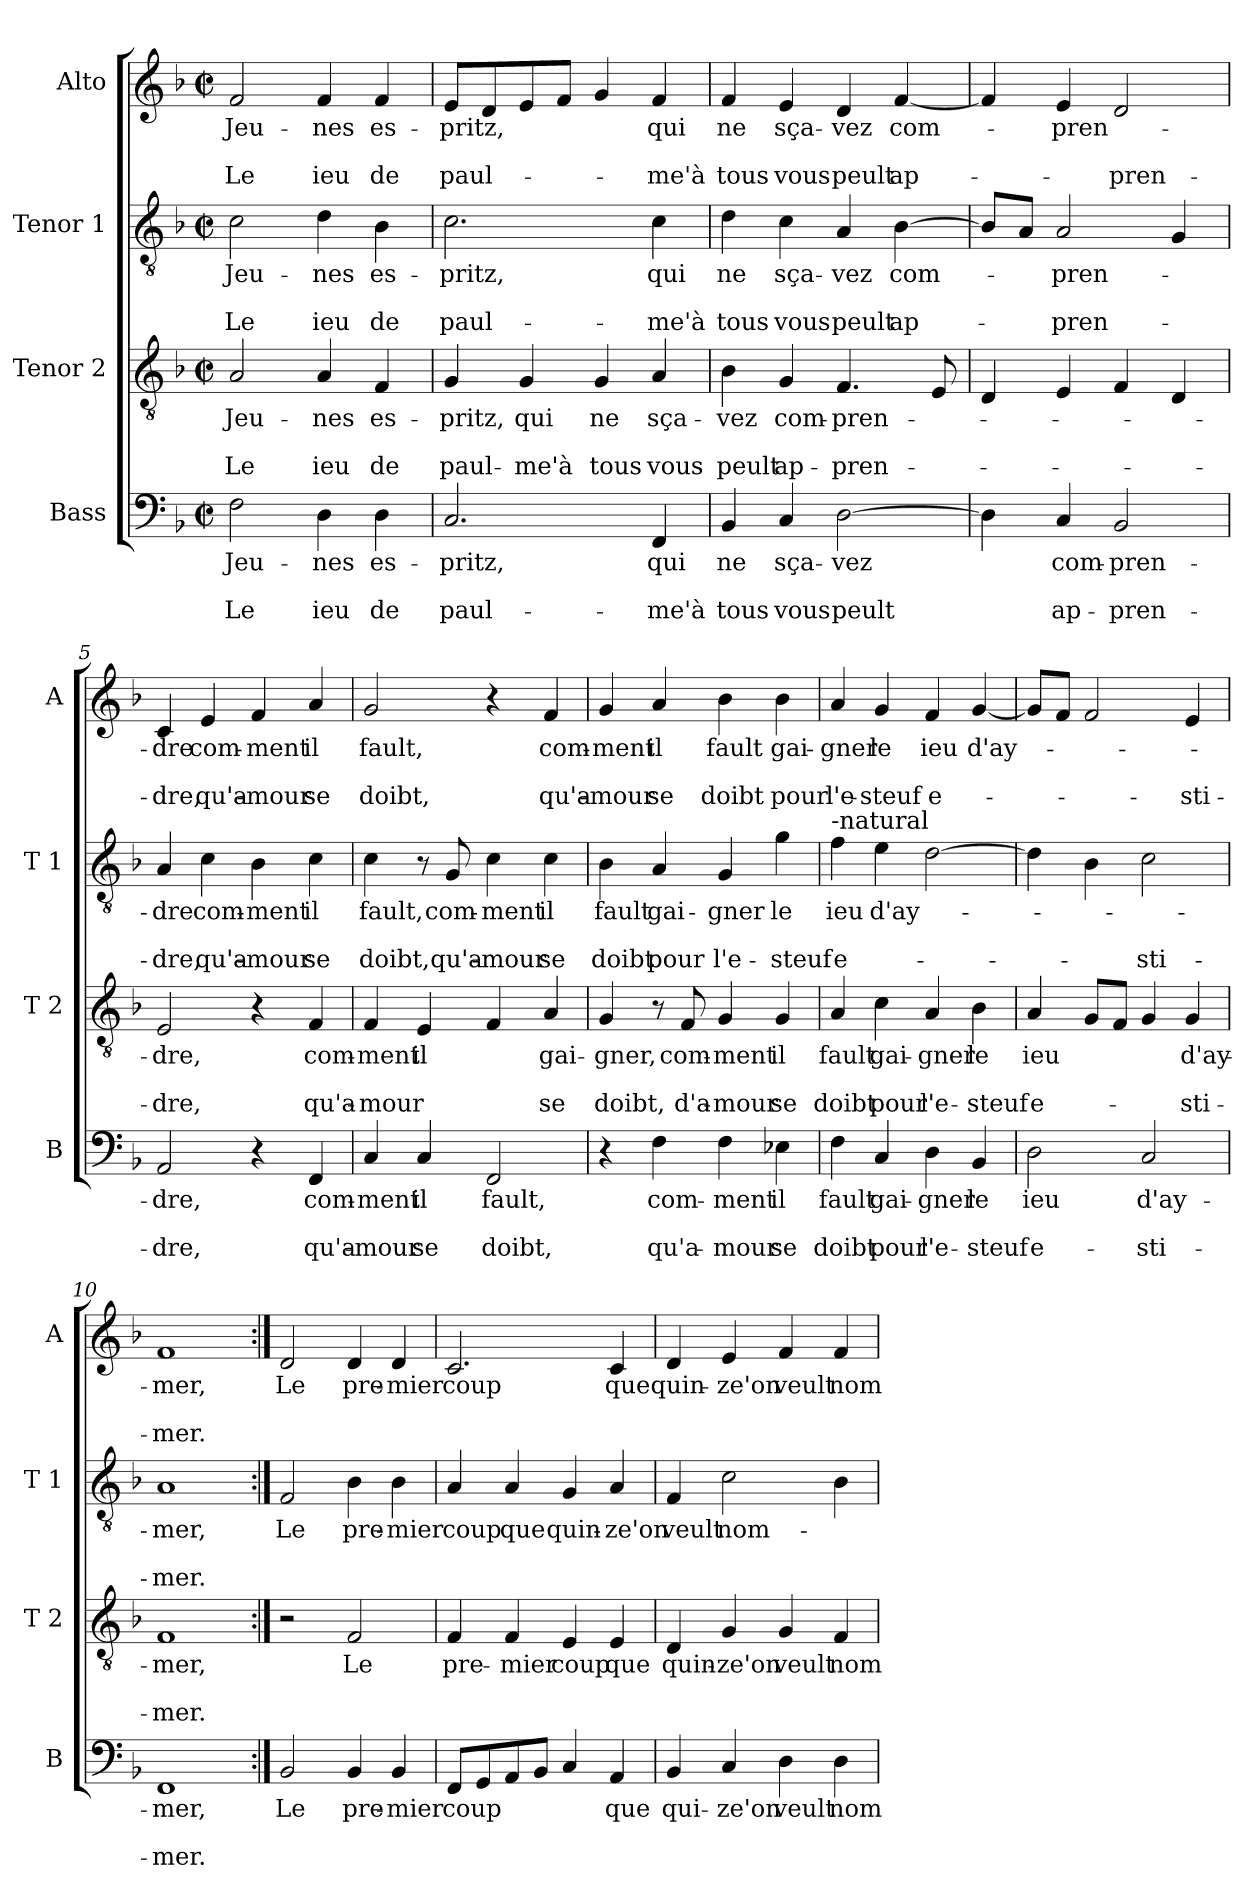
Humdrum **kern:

**kern	**text	**text	**text	**kern	**text	**text	**text	**kern	**text	**text	**text	**kern	**text	**text	**text
*part4	*part4	*part4	*part4	*part3	*part3	*part3	*part3	*part2	*part2	*part2	*part2	*part1	*part1	*part1	*part1
*staff4	*staff4	*staff4	*staff4	*staff3	*staff3	*staff3	*staff3	*staff2	*staff2	*staff2	*staff2	*staff1	*staff1	*staff1	*staff1
*I"Bass	*	*	*	*I"Tenor 2	*	*	*	*I"Tenor 1	*	*	*	*I"Alto	*	*	*
*I'B	*	*	*	*I'T 2	*	*	*	*I'T 1	*	*	*	*I'A	*	*	*
*clefF4	*	*	*	*clefGv2	*	*	*	*clefGv2	*	*	*	*clefG2	*	*	*
*k[b-]	*	*	*	*k[b-]	*	*	*	*k[b-]	*	*	*	*k[b-]	*	*	*
*F:	*	*	*	*F:	*	*	*	*F:	*	*	*	*F:	*	*	*
*M2/2	*	*	*	*M2/2	*	*	*	*M2/2	*	*	*	*M2/2	*	*	*
*met(c|)	*	*	*	*met(c|)	*	*	*	*met(c|)	*	*	*	*met(c|)	*	*	*
=1	=1	=1	=1	=1	=1	=1	=1	=1	=1	=1	=1	=1	=1	=1	=1
!	!LO:LY:b	!	!LO:LY:b	!	!LO:LY:b	!	!LO:LY:b	!	!LO:LY:b	!	!LO:LY:b	!	!LO:LY:b	!	!LO:LY:b
2F\	Jeu-	.	Le	2A/	Jeu-	.	Le	2c\	Jeu-	.	Le	2f/	Jeu-	.	Le
!	!LO:LY:b	!	!LO:LY:b	!	!LO:LY:b	!	!LO:LY:b	!	!LO:LY:b	!	!LO:LY:b	!	!LO:LY:b	!	!LO:LY:b
4D\	-nes	.	ieu	4A/	-nes	.	ieu	4d\	-nes	.	ieu	4f/	-nes	.	ieu
!	!LO:LY:b	!	!LO:LY:b	!	!LO:LY:b	!	!LO:LY:b	!	!LO:LY:b	!	!LO:LY:b	!	!LO:LY:b	!	!LO:LY:b
4D\	es-	.	de	4F/	es-	.	de	4B-\	es-	.	de	4f/	es-	.	de
=2	=2	=2	=2	=2	=2	=2	=2	=2	=2	=2	=2	=2	=2	=2	=2
!	!LO:LY:b	!	!LO:LY:b	!	!LO:LY:b	!	!LO:LY:b	!	!LO:LY:b	!	!LO:LY:b	!	!LO:LY:b	!	!LO:LY:b
2.C/	-pritz,	.	paul-	4G/	-pritz,	.	paul-	2.c\	-pritz,	.	paul-	8e/L	-pritz,	.	paul-
.	.	.	.	.	.	.	.	.	.	.	.	8d/	.	.	.
!	!	!	!	!	!LO:LY:b	!	!LO:LY:b	!	!	!	!	!	!	!	!
.	.	.	.	4G/	qui	.	-me'à	.	.	.	.	8e/	.	.	.
.	.	.	.	.	.	.	.	.	.	.	.	8f/J	.	.	.
!	!	!	!	!	!LO:LY:b	!	!LO:LY:b	!	!	!	!	!	!	!	!
.	.	.	.	4G/	ne	.	tous	.	.	.	.	4g/	.	.	.
!	!LO:LY:b	!	!LO:LY:b	!	!LO:LY:b	!	!LO:LY:b	!	!LO:LY:b	!	!LO:LY:b	!	!LO:LY:b	!	!LO:LY:b
4FF/	qui	.	-me'à	4A/	sça-	.	vous	4c\	qui	.	-me'à	4f/	qui	.	-me'à
=3	=3	=3	=3	=3	=3	=3	=3	=3	=3	=3	=3	=3	=3	=3	=3
!	!LO:LY:b	!	!LO:LY:b	!	!LO:LY:b	!	!LO:LY:b	!	!LO:LY:b	!	!LO:LY:b	!	!LO:LY:b	!	!LO:LY:b
4BB-/	ne	.	tous	4B-\	-vez	.	peult	4d\	ne	.	tous	4f/	ne	.	tous
!	!LO:LY:b	!	!LO:LY:b	!	!LO:LY:b	!	!LO:LY:b	!	!LO:LY:b	!	!LO:LY:b	!	!LO:LY:b	!	!LO:LY:b
4C/	sça-	.	vous	4G/	com-	.	ap-	4c\	sça-	.	vous	4e/	sça-	.	vous
!	!LO:LY:b	!	!LO:LY:b	!	!LO:LY:b	!	!LO:LY:b	!	!LO:LY:b	!	!LO:LY:b	!	!LO:LY:b	!	!LO:LY:b
[2D\	-vez	.	peult	4.F/	-pren-	.	-pren-	4A/	-vez	.	peult	4d/	-vez	.	peult
!	!	!	!	!	!	!	!	!	!LO:LY:b	!	!LO:LY:b	!	!LO:LY:b	!	!LO:LY:b
.	.	.	.	.	.	.	.	[4B-\	com-	.	ap-	[4f/	com-	.	ap-
.	.	.	.	8E/	.	.	.	.	.	.	.	.	.	.	.
=4	=4	=4	=4	=4	=4	=4	=4	=4	=4	=4	=4	=4	=4	=4	=4
4D\]	.	.	.	4D/	.	.	.	8B-/L]	.	.	.	4f/]	.	.	.
.	.	.	.	.	.	.	.	8A/J	.	.	.	.	.	.	.
!	!LO:LY:b	!	!LO:LY:b	!	!	!	!	!	!LO:LY:b	!	!LO:LY:b	!	!LO:LY:b	!	!
4C/	com-	.	ap-	4E/	.	.	.	2A/	-pren-	.	-pren-	4e/	-pren-	.	.
!	!LO:LY:b	!	!LO:LY:b	!	!	!	!	!	!	!	!	!	!	!	!LO:LY:b
2BB-/	-pren-	.	-pren-	4F/	.	.	.	.	.	.	.	2d/	.	.	-pren-
.	.	.	.	4D/	.	.	.	4G/	.	.	.	.	.	.	.
=5	=5	=5	=5	=5	=5	=5	=5	=5	=5	=5	=5	=5	=5	=5	=5
!	!LO:LY:b	!	!LO:LY:b	!	!LO:LY:b	!	!LO:LY:b	!	!LO:LY:b	!	!LO:LY:b	!	!LO:LY:b	!	!LO:LY:b
2AA/	-dre,	.	-dre,	2E/	-dre,	.	-dre,	4A/	-dre	.	-dre,	4c/	-dre	.	-dre,
!	!	!	!	!	!	!	!	!	!LO:LY:b	!	!LO:LY:b	!	!LO:LY:b	!	!LO:LY:b
.	.	.	.	.	.	.	.	4c\	com-	.	qu'a-	4e/	com-	.	qu'a-
!	!	!	!	!	!	!	!	!	!LO:LY:b	!	!LO:LY:b	!	!LO:LY:b	!	!LO:LY:b
4r	.	.	.	4r	.	.	.	4B-\	-ment	.	-mour	4f/	-ment	.	-mour
!	!LO:LY:b	!	!LO:LY:b	!	!LO:LY:b	!	!LO:LY:b	!	!LO:LY:b	!	!LO:LY:b	!	!LO:LY:b	!	!LO:LY:b
4FF/	com-	.	qu'a-	4F/	com-	.	qu'a-	4c\	il	.	se	4a/	il	.	se
!!LO:LB:g=z
=6	=6	=6	=6	=6	=6	=6	=6	=6	=6	=6	=6	=6	=6	=6	=6
!	!LO:LY:b	!	!LO:LY:b	!	!LO:LY:b	!	!LO:LY:b	!	!LO:LY:b	!	!LO:LY:b	!	!LO:LY:b	!	!LO:LY:b
4C/	-ment	.	-mour	4F/	-ment	.	-mour	4c\	fault,	.	doibt,	2g/	fault,	.	doibt,
!	!LO:LY:b	!	!LO:LY:b	!	!LO:LY:b	!	!	!	!	!	!	!	!	!	!
4C/	il	.	se	4E/	il	.	.	8r	.	.	.	.	.	.	.
!	!	!	!	!	!	!	!	!	!LO:LY:b	!	!LO:LY:b	!	!	!	!
.	.	.	.	.	.	.	.	8G/	com-	.	qu'a-	.	.	.	.
!	!LO:LY:b	!	!LO:LY:b	!	!	!	!	!	!LO:LY:b	!	!LO:LY:b	!	!	!	!
2FF/	fault,	.	doibt,	4F/	.	.	.	4c\	-ment	.	-mour	4r	.	.	.
!	!	!	!	!	!LO:LY:b	!	!LO:LY:b	!	!LO:LY:b	!	!LO:LY:b	!	!LO:LY:b	!	!LO:LY:b
.	.	.	.	4A/	gai-	.	se	4c\	il	.	se	4f/	com-	.	qu'a-
=7	=7	=7	=7	=7	=7	=7	=7	=7	=7	=7	=7	=7	=7	=7	=7
!	!	!	!	!	!LO:LY:b	!	!LO:LY:b	!	!LO:LY:b	!	!LO:LY:b	!	!LO:LY:b	!	!LO:LY:b
4r	.	.	.	4G/	-gner,	.	doibt,	4B-\	fault	.	doibt	4g/	-ment	.	-mour
!	!LO:LY:b	!	!LO:LY:b	!	!	!	!	!	!LO:LY:b	!	!LO:LY:b	!	!LO:LY:b	!	!LO:LY:b
4F\	com-	.	qu'a-	8r	.	.	.	4A/	gai-	.	pour	4a/	il	.	se
!	!	!	!	!	!LO:LY:b	!	!LO:LY:b	!	!	!	!	!	!	!	!
.	.	.	.	8F/	com-	.	d'a-	.	.	.	.	.	.	.	.
!	!LO:LY:b	!	!LO:LY:b	!	!LO:LY:b	!	!LO:LY:b	!	!LO:LY:b	!	!LO:LY:b	!	!LO:LY:b	!	!LO:LY:b
4F\	-ment	.	-mour	4G/	-ment	.	-mour	4G/	-gner	.	l'e-	4b-\	fault	.	doibt
!	!LO:LY:b	!	!LO:LY:b	!	!LO:LY:b	!	!LO:LY:b	!	!LO:LY:b	!	!LO:LY:b	!	!LO:LY:b	!	!LO:LY:b
4E-X\	il	.	se	4G/	il	.	se	4g\	le	.	-steuf	4b-\	gai-	.	pour
=8	=8	=8	=8	=8	=8	=8	=8	=8	=8	=8	=8	=8	=8	=8	=8
!	!	!	!	!	!	!	!	!LO:TX:a:t=-natural	!	!	!	!	!	!	!
!	!LO:LY:b	!	!LO:LY:b	!	!LO:LY:b	!	!LO:LY:b	!	!LO:LY:b	!	!LO:LY:b	!	!LO:LY:b	!	!LO:LY:b
4F\	fault	.	doibt	4A/	fault	.	doibt	4f\	ieu	.	e-	4a/	-gner	.	l'e-
!	!LO:LY:b	!	!LO:LY:b	!	!LO:LY:b	!	!LO:LY:b	!	!LO:LY:b	!	!	!	!LO:LY:b	!	!LO:LY:b
4C/	gai-	.	pour	4c\	gai-	.	pour	4e\	d'ay-	.	.	4g/	le	.	-steuf
!	!LO:LY:b	!	!LO:LY:b	!	!LO:LY:b	!	!LO:LY:b	!	!	!	!	!	!LO:LY:b	!	!LO:LY:b
4D\	-gner	.	l'e-	4A/	-gner	.	l'e-	[2d\	.	.	.	4f/	ieu	.	e-
!	!LO:LY:b	!	!LO:LY:b	!	!LO:LY:b	!	!LO:LY:b	!	!	!	!	!	!LO:LY:b	!	!
4BB-/	le	.	-steuf	4B-\	le	.	-steuf	.	.	.	.	[4g/	d'ay-	.	.
=9	=9	=9	=9	=9	=9	=9	=9	=9	=9	=9	=9	=9	=9	=9	=9
!	!LO:LY:b	!	!LO:LY:b	!	!LO:LY:b	!	!LO:LY:b	!	!	!	!	!	!	!	!
2D\	ieu	.	e-	4A/	ieu	.	e-	4d\]	.	.	.	8g/L]	.	.	.
.	.	.	.	.	.	.	.	.	.	.	.	8f/J	.	.	.
.	.	.	.	8G/L	.	.	.	4B-\	.	.	.	2f/	.	.	.
.	.	.	.	8F/J	.	.	.	.	.	.	.	.	.	.	.
!	!LO:LY:b	!	!LO:LY:b	!	!	!	!	!	!	!	!LO:LY:b	!	!	!	!
2C/	d'ay-	.	-sti-	4G/	.	.	.	2c\	.	.	-sti-	.	.	.	.
!	!	!	!	!	!LO:LY:b	!	!LO:LY:b	!	!	!	!	!	!	!	!LO:LY:b
.	.	.	.	4G/	d'ay-	.	-sti-	.	.	.	.	4e/	.	.	-sti-
=10	=10	=10	=10	=10	=10	=10	=10	=10	=10	=10	=10	=10	=10	=10	=10
!	!LO:LY:b	!	!LO:LY:b	!	!LO:LY:b	!	!LO:LY:b	!	!LO:LY:b	!	!LO:LY:b	!	!LO:LY:b	!	!LO:LY:b
1FF	-mer,	.	-mer.	1F	-mer,	.	-mer.	1A	-mer,	.	-mer.	1f	-mer,	.	-mer.
!!LO:PB:g=z
=11:|!	=11:|!	=11:|!	=11:|!	=11:|!	=11:|!	=11:|!	=11:|!	=11:|!	=11:|!	=11:|!	=11:|!	=11:|!	=11:|!	=11:|!	=11:|!
!	!LO:LY:b	!	!	!	!	!	!	!	!LO:LY:b	!	!	!	!LO:LY:b	!	!
2BB-/	Le	.	.	2r	.	.	.	2F/	Le	.	.	2d/	Le	.	.
!	!LO:LY:b	!	!	!	!LO:LY:b	!	!	!	!LO:LY:b	!	!	!	!LO:LY:b	!	!
4BB-/	pre-	.	.	2F/	Le	.	.	4B-\	pre-	.	.	4d/	pre-	.	.
!	!LO:LY:b	!	!	!	!	!	!	!	!LO:LY:b	!	!	!	!LO:LY:b	!	!
4BB-/	-mier	.	.	.	.	.	.	4B-\	-mier	.	.	4d/	-mier	.	.
=12	=12	=12	=12	=12	=12	=12	=12	=12	=12	=12	=12	=12	=12	=12	=12
!	!LO:LY:b	!	!	!	!LO:LY:b	!	!	!	!LO:LY:b	!	!	!	!LO:LY:b	!	!
8FF/L	coup	.	.	4F/	pre-	.	.	4A/	coup	.	.	2.c/	coup	.	.
8GG/	.	.	.	.	.	.	.	.	.	.	.	.	.	.	.
!	!	!	!	!	!LO:LY:b	!	!	!	!LO:LY:b	!	!	!	!	!	!
8AA/	.	.	.	4F/	-mier	.	.	4A/	que	.	.	.	.	.	.
8BB-/J	.	.	.	.	.	.	.	.	.	.	.	.	.	.	.
!	!	!	!	!	!LO:LY:b	!	!	!	!LO:LY:b	!	!	!	!	!	!
4C/	.	.	.	4E/	coup	.	.	4G/	quin-	.	.	.	.	.	.
!	!LO:LY:b	!	!	!	!LO:LY:b	!	!	!	!LO:LY:b	!	!	!	!LO:LY:b	!	!
4AA/	que	.	.	4E/	que	.	.	4A/	-ze'on	.	.	4c/	que	.	.
=13	=13	=13	=13	=13	=13	=13	=13	=13	=13	=13	=13	=13	=13	=13	=13
!	!LO:LY:b	!	!	!	!LO:LY:b	!	!	!	!LO:LY:b	!	!	!	!LO:LY:b	!	!
4BB-/	qui-	.	.	4D/	quin-	.	.	4F/	veult	.	.	4d/	quin-	.	.
!	!LO:LY:b	!	!	!	!LO:LY:b	!	!	!	!LO:LY:b	!	!	!	!LO:LY:b	!	!
4C/	-ze'on	.	.	4G/	-ze'on	.	.	2c\	nom-	.	.	4e/	-ze'on	.	.
!	!LO:LY:b	!	!	!	!LO:LY:b	!	!	!	!	!	!	!	!LO:LY:b	!	!
4D\	veult	.	.	4G/	veult	.	.	.	.	.	.	4f/	veult	.	.
!	!LO:LY:b	!	!	!	!LO:LY:b	!	!	!	!	!	!	!	!LO:LY:b	!	!
4D\	nom-	.	.	4F/	nom-	.	.	4B-\	.	.	.	4f/	nom-	.	.
=	=	=	=	=	=	=	=	=	=	=	=	=	=	=	=
*-	*-	*-	*-	*-	*-	*-	*-	*-	*-	*-	*-	*-	*-	*-	*-
